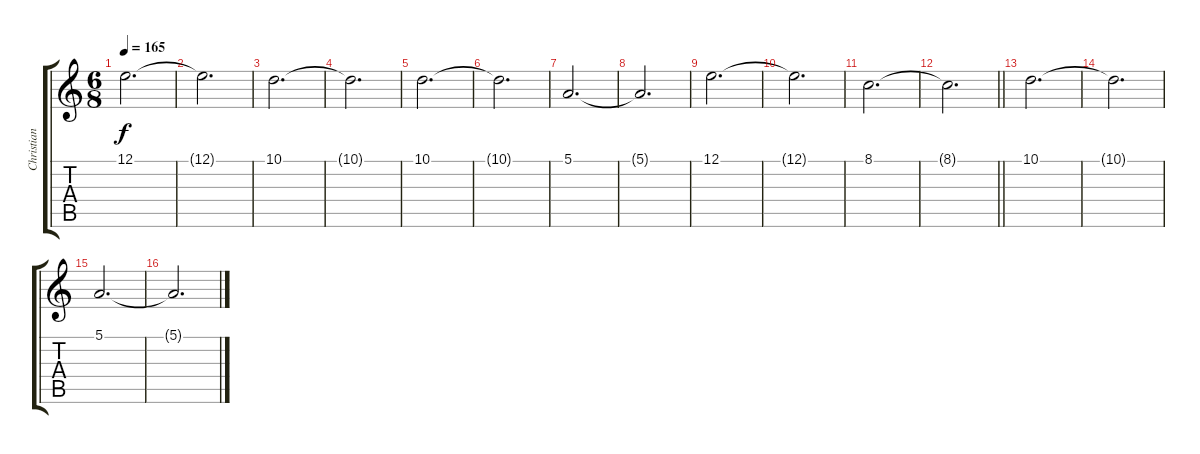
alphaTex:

\track ("Christian Lorenz" "Christian ") {instrument stringensemble1}
\staff {score tabs}
\tuning (E4 C4 G3 C3 G2 C2) {hide}
\ts (6 8)
\tempo 165
\clef g2
\ks c
12.1.2{d dy f volume 13} |
12.1{t}.2{d} |
10.1.2{d volume 13} |
10.1{t}.2{d} |
10.1.2{d volume 13} |
10.1{t}.2{d} |
5.1.2{d volume 13} |
5.1{t}.2{d} |
12.1.2{d volume 13} |
12.1{t}.2{d} |
8.1.2{d volume 13} |
\barLineRight lightlight
8.1{t}.2{d} |
10.1.2{d volume 13} |
10.1{t}.2{d} |
5.1.2{d volume 13} |
5.1{t}.2{d}
